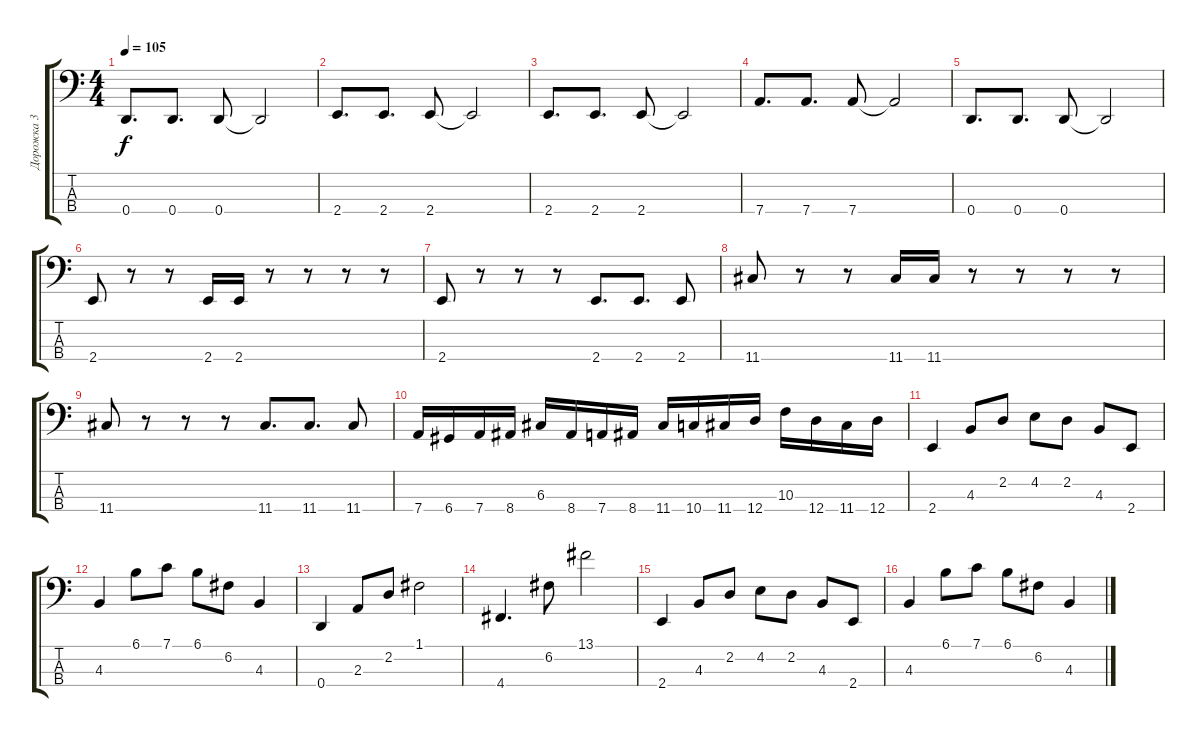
\track ("Дорожка 3" "Дорожка 3") {instrument electricbassfinger}
\staff {score tabs}
\tuning (F2 C2 G1 D1) {hide}
\ts (4 4)
\tempo 105
\clef f4
\ks c
0.4.8{d dy f} 0.4.8{d} 0.4.8 0.4{t}.2 |
2.4.8{d} 2.4.8{d} 2.4.8 2.4{t}.2 |
2.4.8{d} 2.4.8{d} 2.4.8 2.4{t}.2 |
7.4.8{d} 7.4.8{d} 7.4.8 7.4{t}.2 |
0.4.8{d} 0.4.8{d} 0.4.8 0.4{t}.2 |
2.4.8 r.8 r.8 2.4.16 2.4.16 r.8 r.8 r.8 r.8 |
2.4.8 r.8 r.8 r.8 2.4.8{d} 2.4.8{d} 2.4.8 |
11.4.8 r.8 r.8 11.4.16 11.4.16 r.8 r.8 r.8 r.8 |
11.4.8 r.8 r.8 r.8 11.4.8{d} 11.4.8{d} 11.4.8 |
7.4.16 6.4.16 7.4.16 8.4.16 6.3.16 8.4.16 7.4.16 8.4.16 11.4.16 10.4.16 11.4.16 12.4.16 10.3.16 12.4.16 11.4.16 12.4.16 |
2.4.4 4.3.8 2.2.8 4.2.8 2.2.8 4.3.8 2.4.8 |
4.3.4 6.1.8 7.1.8 6.1.8 6.2.8 4.3.4 |
0.4.4 2.3.8 2.2.8 1.1.2 |
4.4.4{d} 6.2.8 13.1.2 |
2.4.4 4.3.8 2.2.8 4.2.8 2.2.8 4.3.8 2.4.8 |
4.3.4 6.1.8 7.1.8 6.1.8 6.2.8 4.3.4
